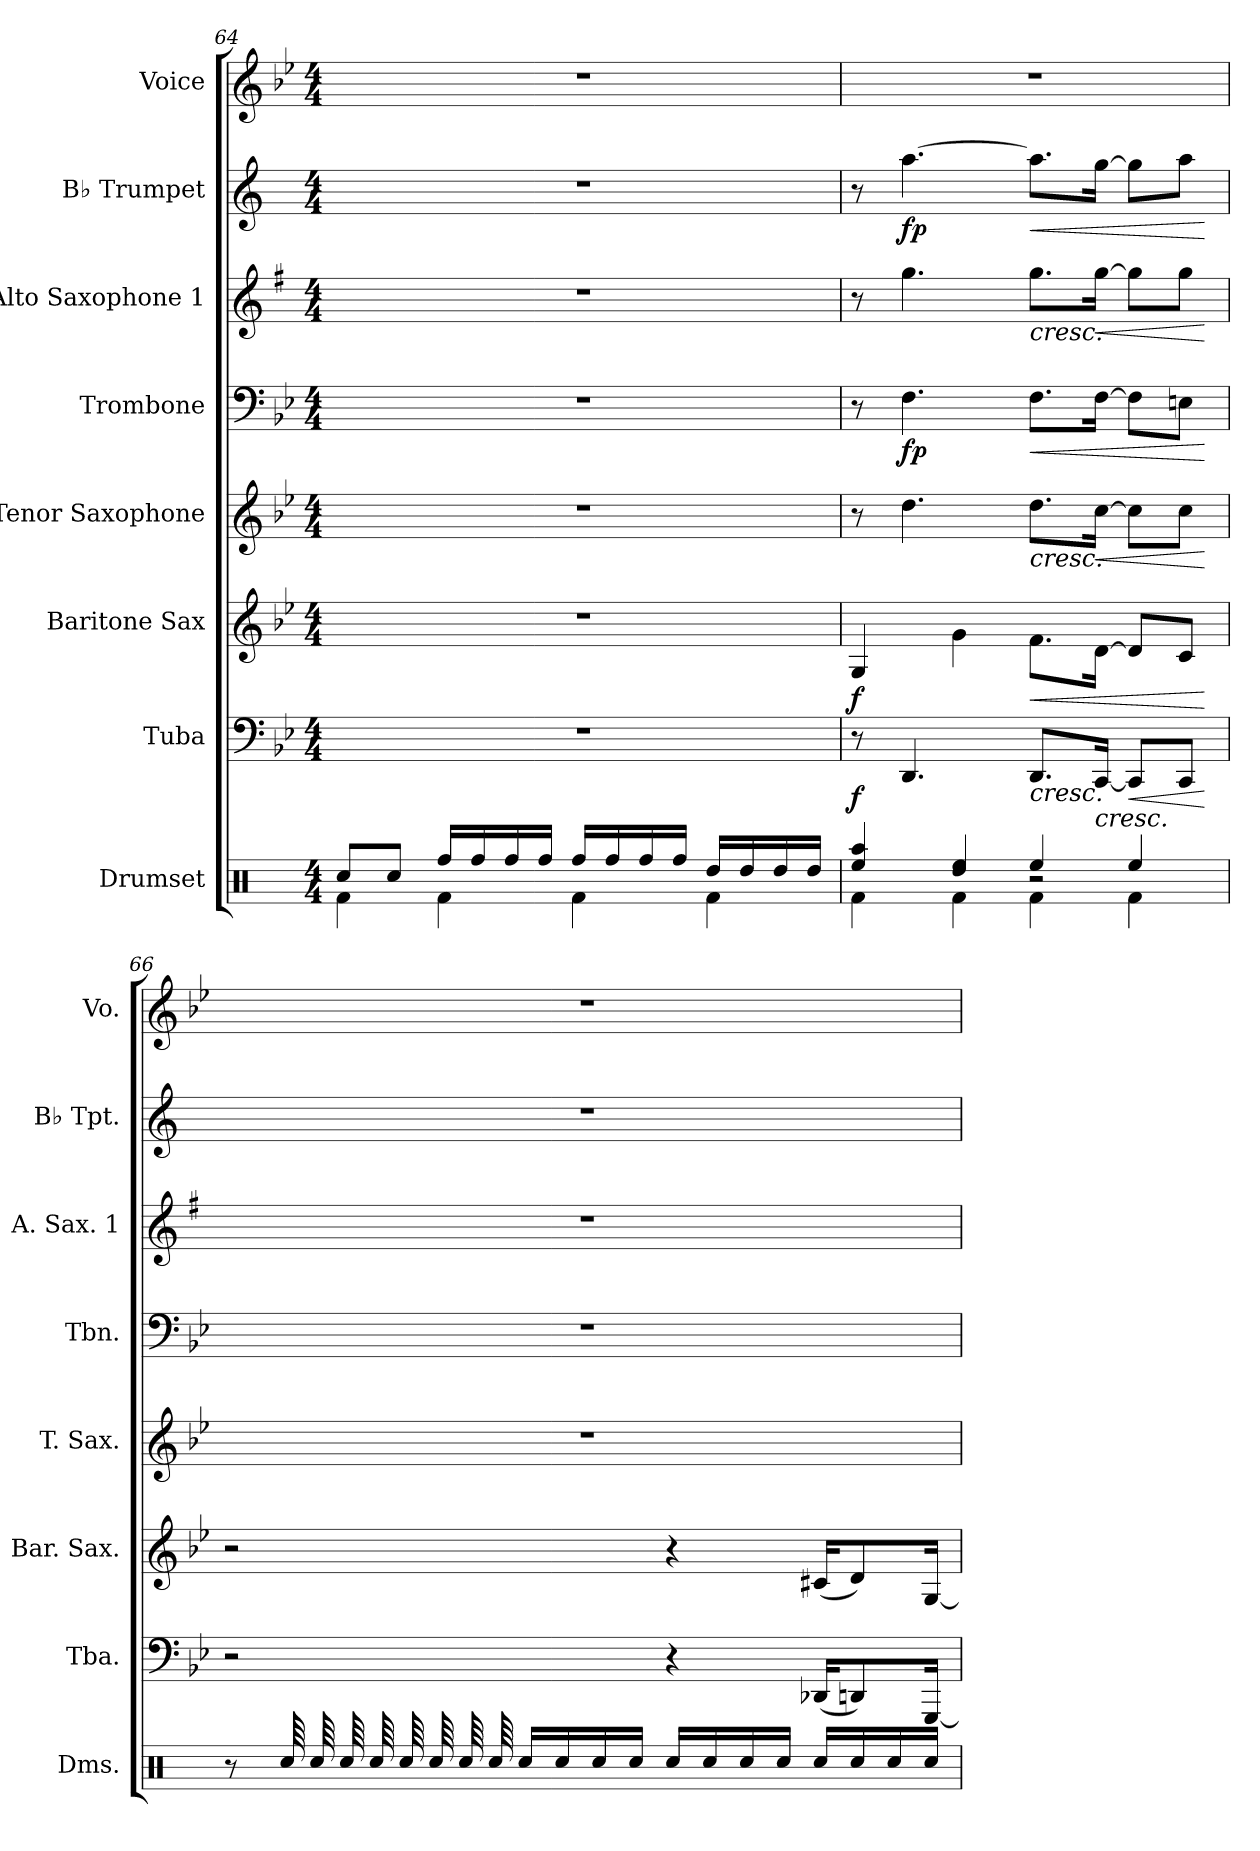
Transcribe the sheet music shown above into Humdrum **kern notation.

**kern	**kern	**dynam	**kern	**dynam	**kern	**dynam	**kern	**dynam	**kern	**dynam	**kern	**dynam	**kern
*part8	*part7	*part7	*part6	*part6	*part5	*part5	*part4	*part4	*part3	*part3	*part2	*part2	*part1
*staff8	*staff7	*staff7	*staff6	*staff6	*staff5	*staff5	*staff4	*staff4	*staff3	*staff3	*staff2	*staff2	*staff1
*I"Drumset	*I"Tuba	*	*I"Baritone Sax	*	*I"Tenor Saxophone	*	*I"Trombone	*	*I"Alto Saxophone 1	*	*I"B♭ Trumpet	*	*I"Voice
*I'Dms.	*I'Tba.	*	*I'Bar. Sax.	*	*I'T. Sax.	*	*I'Tbn.	*	*I'A. Sax. 1	*	*I'B♭ Tpt.	*	*I'Vo.
!!LO:PB:g=z
*clefX	*clefF4	*	*clefG2	*	*clefG2	*	*clefF4	*	*clefG2	*	*clefG2	*	*clefG2
*	*	*	*ITrd12c21	*	*ITrd8c14	*	*	*	*ITrd5c9	*	*ITrd1c2	*	*
*k[]	*k[b-e-]	*	*k[b-e-]	*	*k[b-e-]	*	*k[b-e-]	*	*k[b-e-]	*	*k[b-e-]	*	*k[b-e-]
*M4/4	*M4/4	*	*M4/4	*	*M4/4	*	*M4/4	*	*M4/4	*	*M4/4	*	*M4/4
=64	=64	=64	=64	=64	=64	=64	=64	=64	=64	=64	=64	=64	=64
*^	*	*	*	*	*	*	*	*	*	*	*	*	*
8Rcc/L	4Rf\	1r	.	1r	.	1r	.	1r	.	1r	.	1r	.	1r
8Rcc/J	.	.	.	.	.	.	.	.	.	.	.	.	.	.
16Rff/LL	4Rf\	.	.	.	.	.	.	.	.	.	.	.	.	.
16Rff/	.	.	.	.	.	.	.	.	.	.	.	.	.	.
16Rff/	.	.	.	.	.	.	.	.	.	.	.	.	.	.
16Rff/JJ	.	.	.	.	.	.	.	.	.	.	.	.	.	.
16Rff/LL	4Rf\	.	.	.	.	.	.	.	.	.	.	.	.	.
16Rff/	.	.	.	.	.	.	.	.	.	.	.	.	.	.
16Rff/	.	.	.	.	.	.	.	.	.	.	.	.	.	.
16Rff/JJ	.	.	.	.	.	.	.	.	.	.	.	.	.	.
16Rdd/LL	4Rf\	.	.	.	.	.	.	.	.	.	.	.	.	.
16Rdd/	.	.	.	.	.	.	.	.	.	.	.	.	.	.
16Rdd/	.	.	.	.	.	.	.	.	.	.	.	.	.	.
16Rdd/JJ	.	.	.	.	.	.	.	.	.	.	.	.	.	.
=65	=65	=65	=65	=65	=65	=65	=65	=65	=65	=65	=65	=65	=65	=65
*	*^	*	*	*	*	*	*	*	*	*	*	*	*	*
!	!	!	!	!LO:DY:b	!	!LO:DY:b	!	!	!	!	!	!	!	!	!
4Raa/	4Rf\	4Ree/	8r	f	4GG/	f	8r	.	8r	.	8r	.	8r	.	1r
!	!	!	!	!LO:DY:b	!	!	!	!	!	!	!	!	!	!	!
!	!	!	!	!LO:DY:n=1:b	!	!	!	!LO:DY:b	!	!	!	!	!	!	!
!	!	!	!	!	!	!	!	!LO:DY:n=1:b	!	!LO:DY:b	!	!LO:DY:b	!	!	!
!	!	!	!	!	!	!	!	!	!	!	!	!LO:DY:n=1:b	!	!LO:DY:b	!
.	.	.	4.DD/	fp fp	.	.	4.d\	fp fp	4.F\	fp	4.b-\	fp fp	[4.gg\	fp	.
4Rdd/	4Rf\	4Ree/	.	.	4G\	.	.	.	.	.	.	.	.	.	.
!	!	!	!	!LO:HP:b	!	!LO:HP:b	!	!LO:HP:b	!	!LO:HP:b	!	!LO:HP:b	!	!LO:HP:b	!
2r	4Rf\	4Ree/	8.DD/L	<	8.F\L	<	8.d\L	<	8.F\L	<	8.b-\L	<	8.gg\L]	<	.
!	!	!	!	!LO:HP:b	!	!	!	!LO:HP:b	!	!	!	!LO:HP:b	!	!	!
.	.	.	[16CC/Jk	<	[16D\Jk	.	[16c\Jk	<	[16F\Jk	.	[16b-\Jk	<	[16ff\Jk	.	.
!	!	!	!	!LO:HP:b	!	!	!	!	!	!	!	!	!	!	!
.	4Rf\	4Ree/	8CC/L]	<	8D/L]	.	8c\L]	.	8F\L]	.	8b-\L]	.	8ff\L]	.	.
.	.	.	8CC/J	.	8C/J	.	8c\J	.	8En\J	.	8b-\J	.	8gg\J	.	.
*v	*v	*v	*	*	*	*	*	*	*	*	*	*	*	*	*
.	.	[ [ [	.	[	.	[ [	.	[	.	[ [	.	[	.
!!LO:PB:g=z
=66	=66	=66	=66	=66	=66	=66	=66	=66	=66	=66	=66	=66	=66
8r	2r	.	2r	.	1r	.	1r	.	1r	.	1r	.	1r
*tremolo	*	*	*	*	*	*	*	*	*	*	*	*	*
64Rcc/	.	.	.	.	.	.	.	.	.	.	.	.	.
64Rcc/	.	.	.	.	.	.	.	.	.	.	.	.	.
64Rcc/	.	.	.	.	.	.	.	.	.	.	.	.	.
64Rcc/	.	.	.	.	.	.	.	.	.	.	.	.	.
64Rcc/	.	.	.	.	.	.	.	.	.	.	.	.	.
64Rcc/	.	.	.	.	.	.	.	.	.	.	.	.	.
64Rcc/	.	.	.	.	.	.	.	.	.	.	.	.	.
64Rcc/	.	.	.	.	.	.	.	.	.	.	.	.	.
*Xtremolo	*	*	*	*	*	*	*	*	*	*	*	*	*
16Rcc/LL	.	.	.	.	.	.	.	.	.	.	.	.	.
16Rcc/	.	.	.	.	.	.	.	.	.	.	.	.	.
16Rcc/	.	.	.	.	.	.	.	.	.	.	.	.	.
16Rcc/JJ	.	.	.	.	.	.	.	.	.	.	.	.	.
16Rcc/LL	4r	.	4r	.	.	.	.	.	.	.	.	.	.
16Rcc/	.	.	.	.	.	.	.	.	.	.	.	.	.
16Rcc/	.	.	.	.	.	.	.	.	.	.	.	.	.
16Rcc/JJ	.	.	.	.	.	.	.	.	.	.	.	.	.
16Rcc/LL	(16DD-X/KL	.	(16C#X/KL	.	.	.	.	.	.	.	.	.	.
16Rcc/	8DDn/)	.	8D/)	.	.	.	.	.	.	.	.	.	.
16Rcc/	.	.	.	.	.	.	.	.	.	.	.	.	.
16Rcc/JJ	[16GGG/Jk	.	[16GG/Jk	.	.	.	.	.	.	.	.	.	.
=	=	=	=	=	=	=	=	=	=	=	=	=	=
*-	*-	*-	*-	*-	*-	*-	*-	*-	*-	*-	*-	*-	*-
